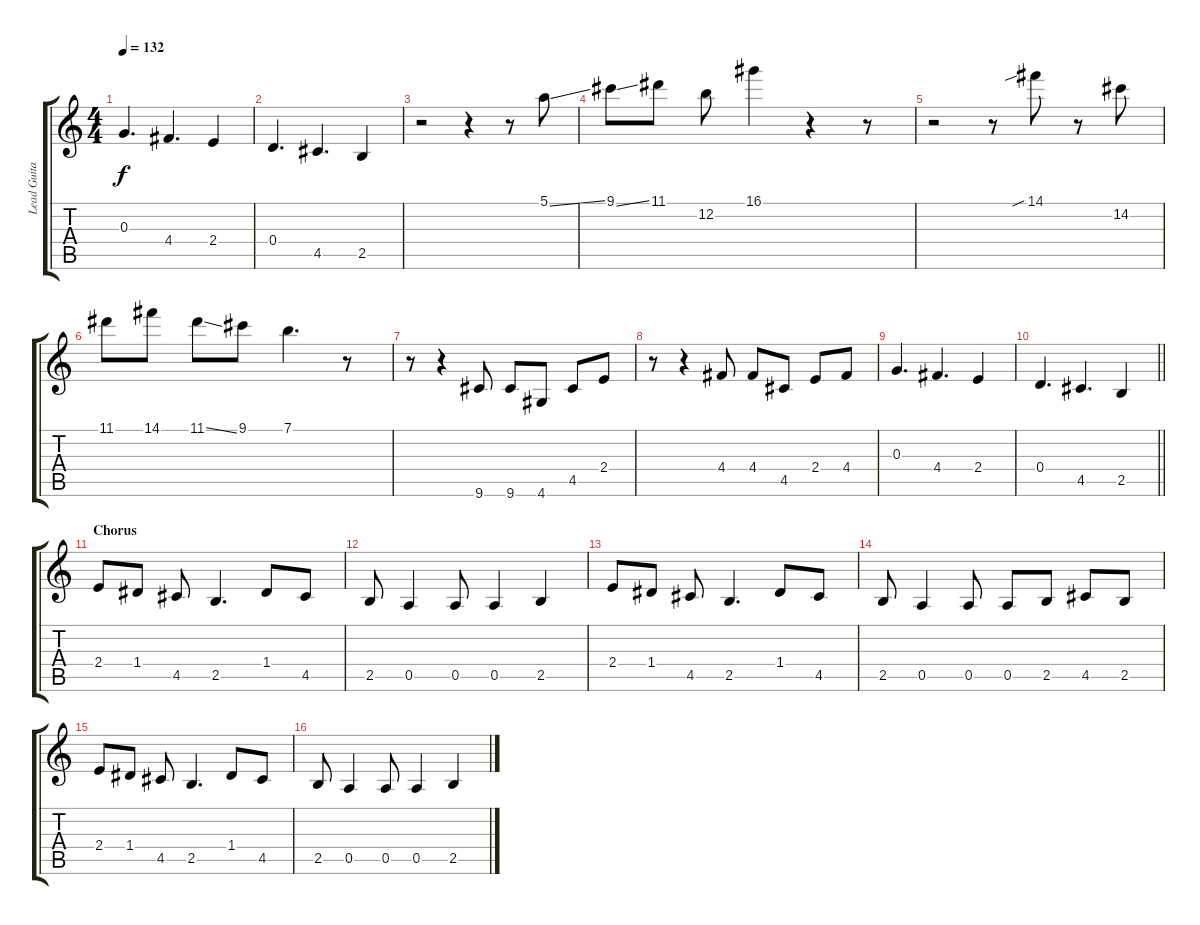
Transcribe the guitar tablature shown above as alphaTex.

\track ("Lead Guitar" "Lead Guita") {instrument overdrivenguitar}
\staff {score tabs}
\tuning (E4 B3 G3 D3 A2 E2) {hide}
\ts (4 4)
\tempo 132
\clef g2
\ks c
0.3.4{d dy f} 4.4.4{d} 2.4.4 |
0.4.4{d} 4.5.4{d} 2.5.4 |
r.2 r.4 r.8 5.1{ss}.8 |
9.1{ss}.8 11.1.8 12.2.8 16.1.4 r.4 r.8 |
r.2 r.8 14.1{sib}.8 r.8 14.2.8 |
11.1.8 14.1.8 11.1{ss}.8 9.1.8 7.1.4{d} r.8 |
r.8 r.4 9.6.8 9.6.8 4.6.8 4.5.8 2.4.8 |
r.8 r.4 4.4.8 4.4.8 4.5.8 2.4.8 4.4.8 |
0.3.4{d} 4.4.4{d} 2.4.4 |
\barLineRight lightlight
0.4.4{d} 4.5.4{d} 2.5.4 |
\section ("" "Chorus")
2.4.8 1.4.8 4.5.8 2.5.4{d} 1.4.8 4.5.8 |
2.5.8 0.5.4 0.5.8 0.5.4 2.5.4 |
2.4.8 1.4.8 4.5.8 2.5.4{d} 1.4.8 4.5.8 |
2.5.8 0.5.4 0.5.8 0.5.8 2.5.8 4.5.8 2.5.8 |
2.4.8 1.4.8 4.5.8 2.5.4{d} 1.4.8 4.5.8 |
2.5.8 0.5.4 0.5.8 0.5.4 2.5.4
